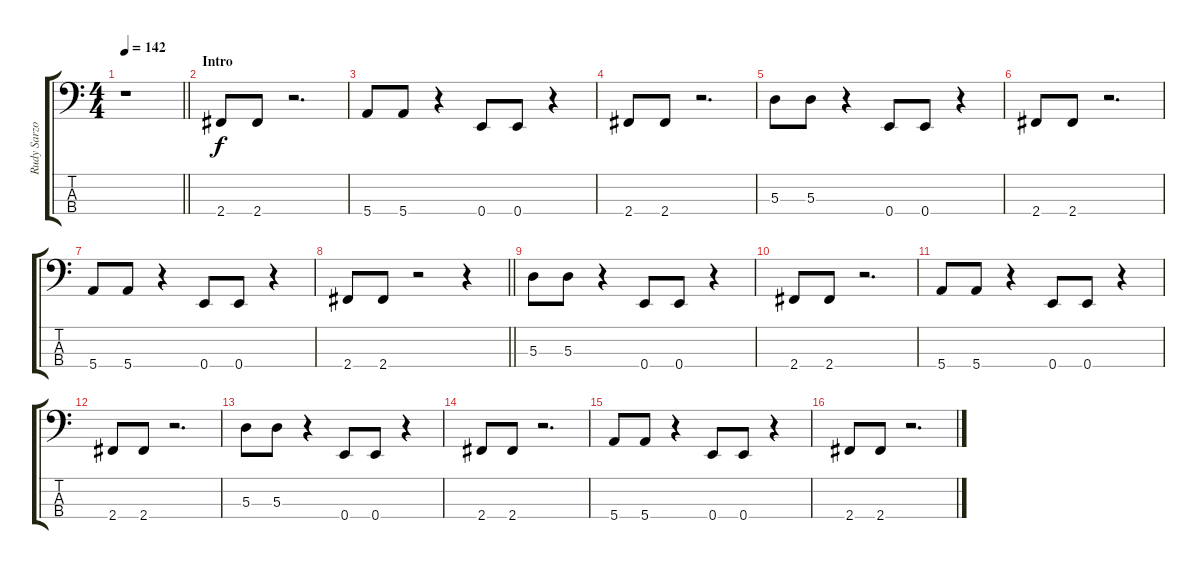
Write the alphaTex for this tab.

\track ("Rudy Sarzo" "Rudy Sarzo") {instrument slapbass2 bank 1}
\staff {score tabs}
\tuning (G2 D2 A1 E1) {hide}
\ts (4 4)
\tempo 142
\clef f4
\barLineRight lightlight
\ks c
r.1{dy f instrument slapbass2} |
\section ("" "Intro")
2.4.8 2.4.8 r.2{d} |
5.4.8 5.4.8 r.4 0.4.8 0.4.8 r.4 |
2.4.8 2.4.8 r.2{d} |
5.3.8 5.3.8 r.4 0.4.8 0.4.8 r.4 |
2.4.8 2.4.8 r.2{d} |
5.4.8 5.4.8 r.4 0.4.8 0.4.8 r.4 |
\barLineRight lightlight
2.4.8 2.4.8 r.2 r.4 |
\section ("" "")
5.3.8 5.3.8 r.4 0.4.8 0.4.8 r.4 |
2.4.8 2.4.8 r.2{d} |
5.4.8 5.4.8 r.4 0.4.8 0.4.8 r.4 |
2.4.8 2.4.8 r.2{d} |
5.3.8 5.3.8 r.4 0.4.8 0.4.8 r.4 |
2.4.8 2.4.8 r.2{d} |
5.4.8 5.4.8 r.4 0.4.8 0.4.8 r.4 |
2.4.8 2.4.8 r.2{d}
